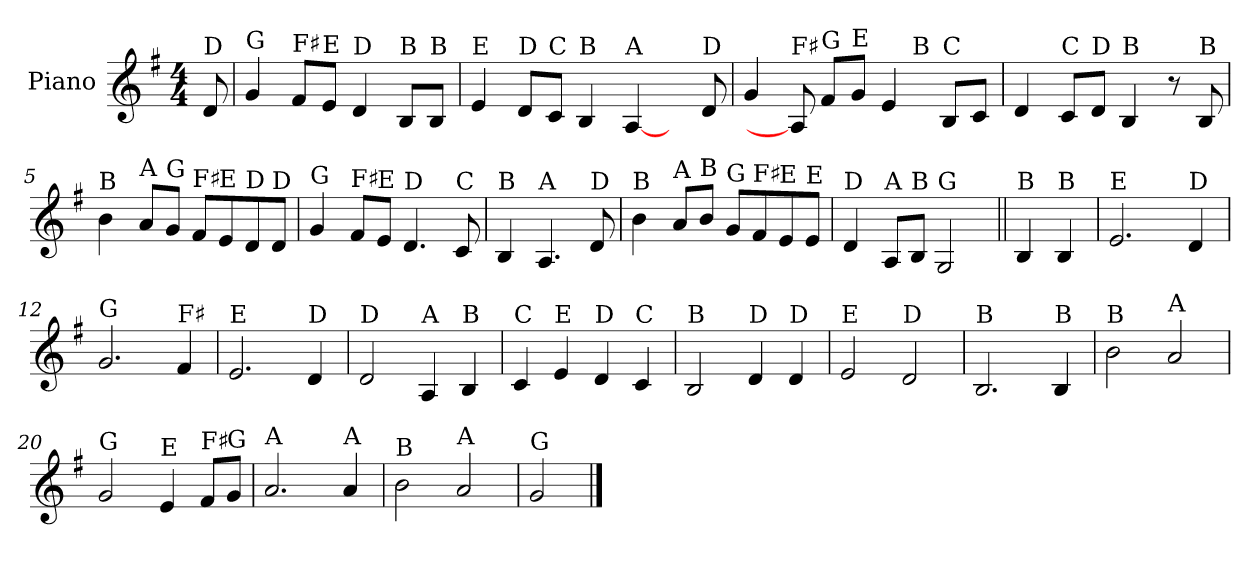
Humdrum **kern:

**kern
*part1
*staff1
*I"Piano
*I'Pno.
*clefG2
*k[f#]
*M4/4
*MM50
=
!LO:TX:a:t=D
8d/
=1
!LO:TX:a:t=G
4g/
!LO:TX:a:t=F♯
8f#/L
!LO:TX:a:t=E
8e/J
!LO:TX:a:t=D
4d/
!LO:TX:a:t=B
8B/L
!LO:TX:a:t=B
8B/J
=2
!LO:TX:a:t=E
4e/
!LO:TX:a:t=D
8d/L
!LO:TX:a:t=C
8c/J
!LO:TX:a:t=B
4B/
!LO:TX:a:t=A
[4A/
8ryy
!LO:TX:a:t=D
8d/
=3
!LO:TX:a:t=G
*^
4g/	2.ryy
!LO:TX:a:t=F♯	!
8A/]	.
!LO:TX:a:t=G	!
8f#/L	.
!LO:TX:a:t=E	!
8g/J	.
4e/	.
!	!LO:TX:a:t=B
.	4.ryy
!LO:TX:a:t=C	!
8B/L	.
8c/J	.
=4	=4
!LO:TX:a:t=D	!
*v	*v
4d/
!LO:TX:a:t=C
8c/L
!LO:TX:a:t=D
8d/J
!LO:TX:a:t=B
4B/
8r
!LO:TX:a:t=B
8B/
!!LO:LB:g=z
=5
!LO:TX:a:t=B
4b\
!LO:TX:a:t=A
8a/L
!LO:TX:a:t=G
8g/J
!LO:TX:a:t=F♯
8f#/L
!LO:TX:a:t=E
8e/
!LO:TX:a:t=D
8d/
!LO:TX:a:t=D
8d/J
=6
!LO:TX:a:t=G
4g/
!LO:TX:a:t=F♯
8f#/L
!LO:TX:a:t=E
8e/J
!LO:TX:a:t=D
4.d/
!LO:TX:a:t=C
8c/
=7
!LO:TX:a:t=B
4B/
!LO:TX:a:t=A
4.A/
!LO:TX:a:t=D
8d/
=8
!LO:TX:a:t=B
4b\
!LO:TX:a:t=A
8a/L
!LO:TX:a:t=B
8b/J
!LO:TX:a:t=G
8g/L
!LO:TX:a:t=F♯
8f#/
!LO:TX:a:t=E
8e/
!LO:TX:a:t=E
8e/J
=9
!LO:TX:a:t=D
4d/
!LO:TX:a:t=A
8A/L
!LO:TX:a:t=B
8B/J
!LO:TX:a:t=G
2G/
!!LO:LB:g=z
=10||
*MM80
!LO:TX:a:t=B
4B/
!LO:TX:a:t=B
4B/
=11
!LO:TX:a:t=E
2.e/
!LO:TX:a:t=D
4d/
=12
!LO:TX:a:t=G
2.g/
!LO:TX:a:t=F♯
4f#/
=13
!LO:TX:a:t=E
2.e/
!LO:TX:a:t=D
4d/
=14
!LO:TX:a:t=D
2d/
!LO:TX:a:t=A
4A/
!LO:TX:a:t=B
4B/
=15
!LO:TX:a:t=C
4c/
!LO:TX:a:t=E
4e/
!LO:TX:a:t=D
4d/
!LO:TX:a:t=C
4c/
=16
!LO:TX:a:t=B
2B/
!LO:TX:a:t=D
4d/
!LO:TX:a:t=D
4d/
!!LO:LB:g=z
=17
!LO:TX:a:t=E
2e/
!LO:TX:a:t=D
2d/
=18
!LO:TX:a:t=B
2.B/
!LO:TX:a:t=B
4B/
=19
!LO:TX:a:t=B
2b\
!LO:TX:a:t=A
2a/
=20
!LO:TX:a:t=G
2g/
!LO:TX:a:t=E
4e/
!LO:TX:a:t=F♯
8f#/L
!LO:TX:a:t=G
8g/J
=21
!LO:TX:a:t=A
2.a/
!LO:TX:a:t=A
4a/
=22
!LO:TX:a:t=B
2b\
!LO:TX:a:t=A
2a/
=23
!LO:TX:a:t=G
2g/
==
*-
